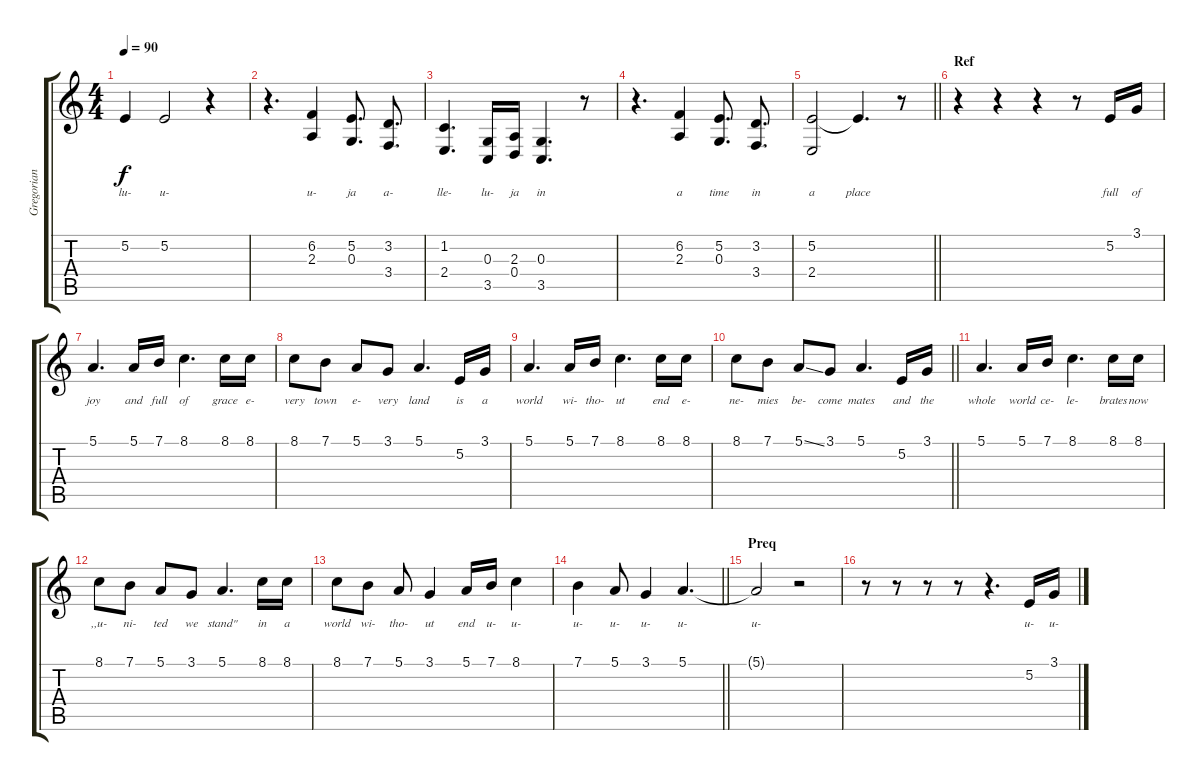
\track ("Gregorian" "Gregorian") {instrument choiraahs}
\staff {score tabs}
\tuning (E4 B3 G3 D3 A2 E2) {hide}
\ts (4 4)
\tempo 90
\clef g2
\ks c
5.2.4{lyrics (0 "lu-") lyrics (1 "") lyrics (2 "") lyrics (3 "") lyrics (4 "") dy f} 5.2.2{lyrics (0 "u-") lyrics (1 "") lyrics (2 "") lyrics (3 "") lyrics (4 "")} r.4 |
r.4{d} (6.2 2.3).4{lyrics (0 "u-") lyrics (1 "") lyrics (2 "") lyrics (3 "") lyrics (4 "")} (5.2 0.3).8{d lyrics (0 "ja") lyrics (1 "") lyrics (2 "") lyrics (3 "") lyrics (4 "")} (3.2 3.4).8{d lyrics (0 "a-") lyrics (1 "") lyrics (2 "") lyrics (3 "") lyrics (4 "")} |
(1.2 2.4).4{d lyrics (0 "lle-") lyrics (1 "") lyrics (2 "") lyrics (3 "") lyrics (4 "")} (0.3 3.5).16{lyrics (0 "lu-") lyrics (1 "") lyrics (2 "") lyrics (3 "") lyrics (4 "")} (2.3 0.4).16{lyrics (0 "ja") lyrics (1 "") lyrics (2 "") lyrics (3 "") lyrics (4 "")} (0.3 3.5).4{d lyrics (0 "in") lyrics (1 "") lyrics (2 "") lyrics (3 "") lyrics (4 "")} r.8 |
r.4{d} (6.2 2.3).4{lyrics (0 "a") lyrics (1 "") lyrics (2 "") lyrics (3 "") lyrics (4 "")} (5.2 0.3).8{d lyrics (0 "time") lyrics (1 "") lyrics (2 "") lyrics (3 "") lyrics (4 "")} (3.2 3.4).8{d lyrics (0 "in") lyrics (1 "") lyrics (2 "") lyrics (3 "") lyrics (4 "")} |
\barLineRight lightlight
(5.2 2.4).2{lyrics (0 "a") lyrics (1 "") lyrics (2 "") lyrics (3 "") lyrics (4 "")} 5.2{t}.4{d lyrics (0 "place") lyrics (1 "") lyrics (2 "") lyrics (3 "") lyrics (4 "")} r.8 |
\section ("" "Ref")
r.4 r.4 r.4 r.8 5.2.16{lyrics (0 "full") lyrics (1 "") lyrics (2 "") lyrics (3 "") lyrics (4 "")} 3.1.16{lyrics (0 "of") lyrics (1 "") lyrics (2 "") lyrics (3 "") lyrics (4 "")} |
5.1.4{d lyrics (0 "joy") lyrics (1 "") lyrics (2 "") lyrics (3 "") lyrics (4 "")} 5.1.16{lyrics (0 "and") lyrics (1 "") lyrics (2 "") lyrics (3 "") lyrics (4 "")} 7.1.16{lyrics (0 "full") lyrics (1 "") lyrics (2 "") lyrics (3 "") lyrics (4 "")} 8.1.4{d lyrics (0 "of") lyrics (1 "") lyrics (2 "") lyrics (3 "") lyrics (4 "")} 8.1.16{lyrics (0 "grace") lyrics (1 "") lyrics (2 "") lyrics (3 "") lyrics (4 "")} 8.1.16{lyrics (0 "e-") lyrics (1 "") lyrics (2 "") lyrics (3 "") lyrics (4 "")} |
8.1.8{lyrics (0 "very") lyrics (1 "") lyrics (2 "") lyrics (3 "") lyrics (4 "")} 7.1.8{lyrics (0 "town") lyrics (1 "") lyrics (2 "") lyrics (3 "") lyrics (4 "")} 5.1.8{lyrics (0 "e-") lyrics (1 "") lyrics (2 "") lyrics (3 "") lyrics (4 "")} 3.1.8{lyrics (0 "very") lyrics (1 "") lyrics (2 "") lyrics (3 "") lyrics (4 "")} 5.1.4{d lyrics (0 "land") lyrics (1 "") lyrics (2 "") lyrics (3 "") lyrics (4 "")} 5.2.16{lyrics (0 "is") lyrics (1 "") lyrics (2 "") lyrics (3 "") lyrics (4 "")} 3.1.16{lyrics (0 "a") lyrics (1 "") lyrics (2 "") lyrics (3 "") lyrics (4 "")} |
5.1.4{d lyrics (0 "world") lyrics (1 "") lyrics (2 "") lyrics (3 "") lyrics (4 "")} 5.1.16{lyrics (0 "wi-") lyrics (1 "") lyrics (2 "") lyrics (3 "") lyrics (4 "")} 7.1.16{lyrics (0 "tho-") lyrics (1 "") lyrics (2 "") lyrics (3 "") lyrics (4 "")} 8.1.4{d lyrics (0 "ut") lyrics (1 "") lyrics (2 "") lyrics (3 "") lyrics (4 "")} 8.1.16{lyrics (0 "end") lyrics (1 "") lyrics (2 "") lyrics (3 "") lyrics (4 "")} 8.1.16{lyrics (0 "e-") lyrics (1 "") lyrics (2 "") lyrics (3 "") lyrics (4 "")} |
\barLineRight lightlight
8.1.8{lyrics (0 "ne-") lyrics (1 "") lyrics (2 "") lyrics (3 "") lyrics (4 "")} 7.1.8{lyrics (0 "mies") lyrics (1 "") lyrics (2 "") lyrics (3 "") lyrics (4 "")} 5.1{ss}.8{lyrics (0 "be-") lyrics (1 "") lyrics (2 "") lyrics (3 "") lyrics (4 "")} 3.1.8{lyrics (0 "come") lyrics (1 "") lyrics (2 "") lyrics (3 "") lyrics (4 "")} 5.1.4{d lyrics (0 "mates") lyrics (1 "") lyrics (2 "") lyrics (3 "") lyrics (4 "")} 5.2.16{lyrics (0 "and") lyrics (1 "") lyrics (2 "") lyrics (3 "") lyrics (4 "")} 3.1.16{lyrics (0 "the") lyrics (1 "") lyrics (2 "") lyrics (3 "") lyrics (4 "")} |
5.1.4{d lyrics (0 "whole") lyrics (1 "") lyrics (2 "") lyrics (3 "") lyrics (4 "")} 5.1.16{lyrics (0 "world") lyrics (1 "") lyrics (2 "") lyrics (3 "") lyrics (4 "")} 7.1.16{lyrics (0 "ce-") lyrics (1 "") lyrics (2 "") lyrics (3 "") lyrics (4 "")} 8.1.4{d lyrics (0 "le-") lyrics (1 "") lyrics (2 "") lyrics (3 "") lyrics (4 "")} 8.1.16{lyrics (0 "brates") lyrics (1 "") lyrics (2 "") lyrics (3 "") lyrics (4 "")} 8.1.16{lyrics (0 "now") lyrics (1 "") lyrics (2 "") lyrics (3 "") lyrics (4 "")} |
8.1.8{lyrics (0 ",,u-") lyrics (1 "") lyrics (2 "") lyrics (3 "") lyrics (4 "")} 7.1.8{lyrics (0 "ni-") lyrics (1 "") lyrics (2 "") lyrics (3 "") lyrics (4 "")} 5.1.8{lyrics (0 "ted") lyrics (1 "") lyrics (2 "") lyrics (3 "") lyrics (4 "")} 3.1.8{lyrics (0 "we") lyrics (1 "") lyrics (2 "") lyrics (3 "") lyrics (4 "")} 5.1.4{d lyrics (0 "stand\"") lyrics (1 "") lyrics (2 "") lyrics (3 "") lyrics (4 "")} 8.1.16{lyrics (0 "in") lyrics (1 "") lyrics (2 "") lyrics (3 "") lyrics (4 "")} 8.1.16{lyrics (0 "a") lyrics (1 "") lyrics (2 "") lyrics (3 "") lyrics (4 "")} |
8.1.8{lyrics (0 "world") lyrics (1 "") lyrics (2 "") lyrics (3 "") lyrics (4 "")} 7.1.8{lyrics (0 "wi-") lyrics (1 "") lyrics (2 "") lyrics (3 "") lyrics (4 "")} 5.1.8{lyrics (0 "tho-") lyrics (1 "") lyrics (2 "") lyrics (3 "") lyrics (4 "")} 3.1.4{lyrics (0 "ut") lyrics (1 "") lyrics (2 "") lyrics (3 "") lyrics (4 "")} 5.1.16{lyrics (0 "end") lyrics (1 "") lyrics (2 "") lyrics (3 "") lyrics (4 "")} 7.1.16{lyrics (0 "u-") lyrics (1 "") lyrics (2 "") lyrics (3 "") lyrics (4 "")} 8.1.4{lyrics (0 "u-") lyrics (1 "") lyrics (2 "") lyrics (3 "") lyrics (4 "")} |
\barLineRight lightlight
7.1.4{lyrics (0 "u-") lyrics (1 "") lyrics (2 "") lyrics (3 "") lyrics (4 "")} 5.1.8{lyrics (0 "u-") lyrics (1 "") lyrics (2 "") lyrics (3 "") lyrics (4 "")} 3.1.4{lyrics (0 "u-") lyrics (1 "") lyrics (2 "") lyrics (3 "") lyrics (4 "")} 5.1.4{d lyrics (0 "u-") lyrics (1 "") lyrics (2 "") lyrics (3 "") lyrics (4 "")} |
\section ("" "Preq")
5.1{t}.2{lyrics (0 "u-") lyrics (1 "") lyrics (2 "") lyrics (3 "") lyrics (4 "")} r.2 |
r.8 r.8 r.8 r.8 r.4{d} 5.2.16{lyrics (0 "u-") lyrics (1 "") lyrics (2 "") lyrics (3 "") lyrics (4 "")} 3.1.16{lyrics (0 "u-") lyrics (1 "") lyrics (2 "") lyrics (3 "") lyrics (4 "")}
